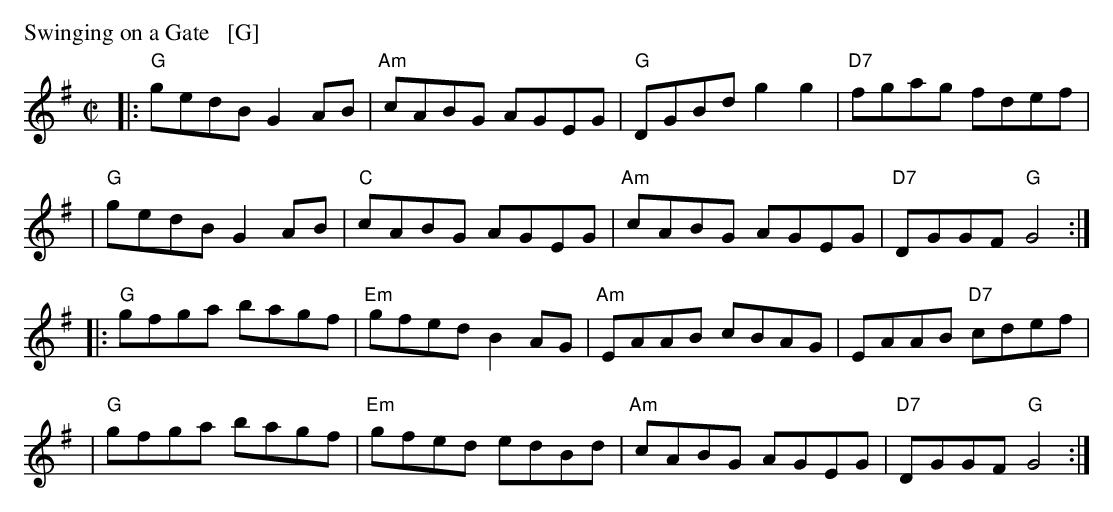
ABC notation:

X:1
P: Swinging on a Gate   [G]
M: C|
L: 1/8
K: G
|:"G"gedB G2AB | "Am"cABG AGEG | "G"DGBd g2g2 | "D7"fgag fdef |
| "G"gedB G2AB | "C"cABG AGEG | "Am"cABG AGEG | "D7"DGGF "G"G4 :|
|:"G"gfga bagf | "Em"gfed B2AG | "Am"EAAB cBAG | EAAB "D7"cdef |
| "G"gfga bagf | "Em"gfed edBd | "Am"cABG AGEG | "D7"DGGF "G"G4 :|
